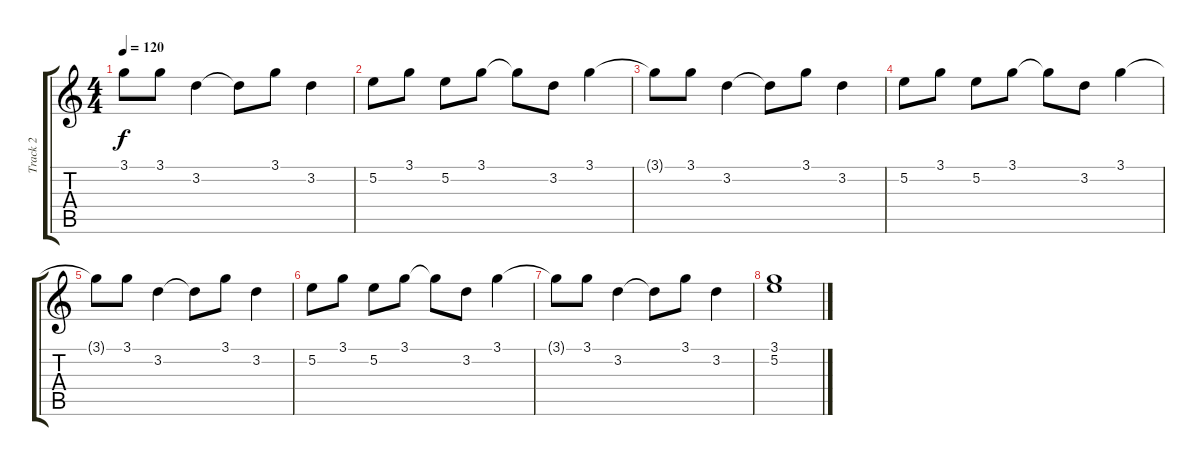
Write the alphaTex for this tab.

\track ("Track 2" "Track 2") {instrument overdrivenguitar}
\staff {score tabs}
\tuning (E4 B3 G3 D3 A2 E2) {hide}
\ts (4 4)
\tempo 120
\clef g2
\ks c
3.1{t}.8{dy f} 3.1.8 3.2.4 3.2{t}.8 3.1.8 3.2.4 |
5.2.8 3.1.8 5.2.8 3.1.8 3.1{t}.8 3.2.8 3.1.4 |
3.1{t}.8 3.1.8 3.2.4 3.2{t}.8 3.1.8 3.2.4 |
5.2.8 3.1.8 5.2.8 3.1.8 3.1{t}.8 3.2.8 3.1.4 |
3.1{t}.8 3.1.8 3.2.4 3.2{t}.8 3.1.8 3.2.4 |
5.2.8 3.1.8 5.2.8 3.1.8 3.1{t}.8 3.2.8 3.1.4 |
3.1{t}.8 3.1.8 3.2.4 3.2{t}.8 3.1.8 3.2.4 |
(3.1 5.2).1
